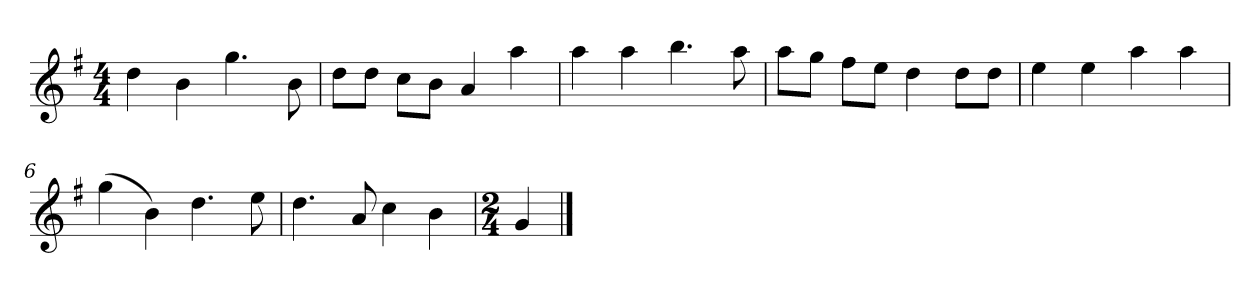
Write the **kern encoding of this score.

**kern
*part1
*staff1
*k[f#]
*M4/4
*MM120
=1
4dd
4b
4.gg
8b
=2
8ddL
8ddJ
8ccL
8bJ
4a
4aa
=3
4aa
4aa
4.bb
8aa
=4
8aaL
8ggJ
8ff#L
8eeJ
4dd
8ddL
8ddJ
=5
4ee
4ee
4aa
4aa
=6
(4gg
4b)
4.dd
8ee
=7
4.dd
8a
4cc
4b
=8
*M2/4
4g
==
*-
